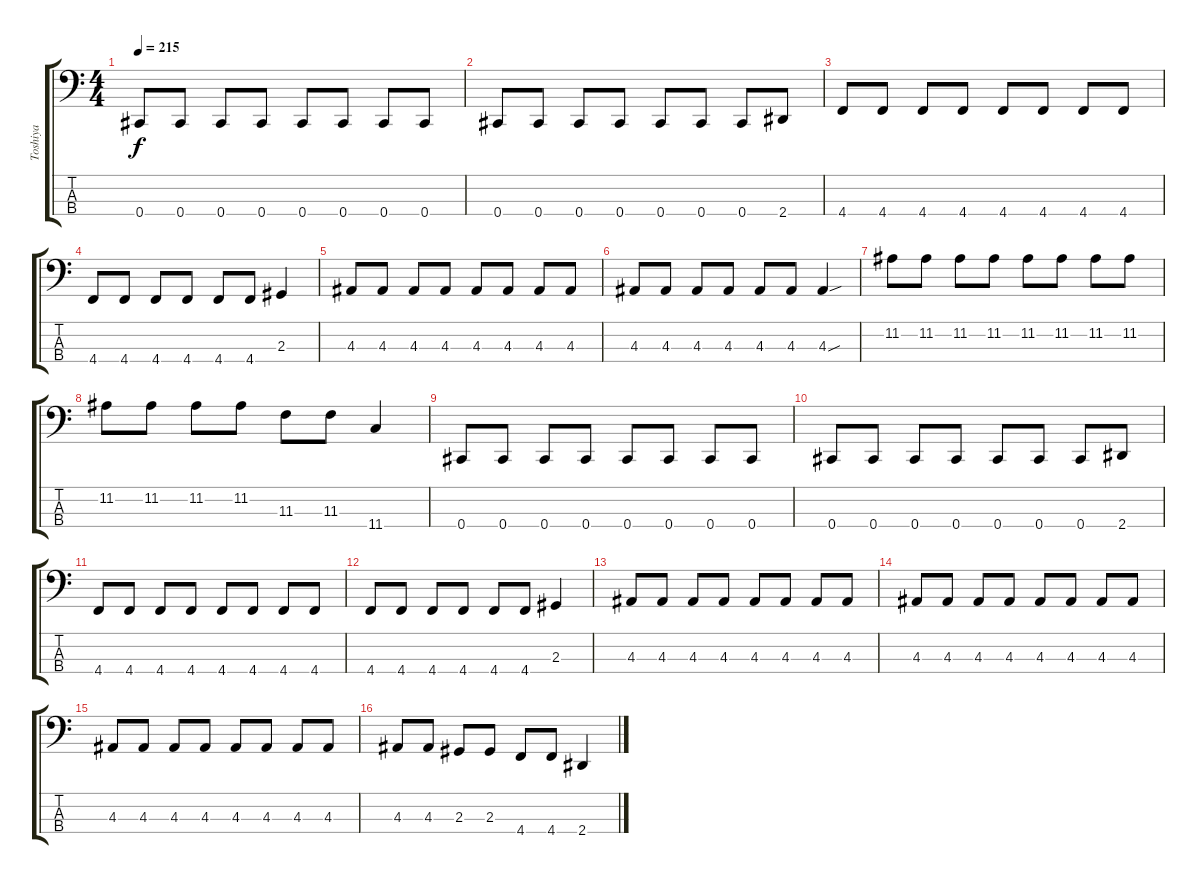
\track ("Toshiya" "Toshiya") {instrument electricbasspick}
\staff {score tabs}
\tuning (E2 B1 Gb1 Db1) {hide}
\ts (4 4)
\tempo 215
\clef f4
\ks aminor
0.4.8{dy f} 0.4.8 0.4.8 0.4.8 0.4.8 0.4.8 0.4.8 0.4.8 |
0.4.8 0.4.8 0.4.8 0.4.8 0.4.8 0.4.8 0.4.8 2.4.8 |
4.4.8 4.4.8 4.4.8 4.4.8 4.4.8 4.4.8 4.4.8 4.4.8 |
4.4.8 4.4.8 4.4.8 4.4.8 4.4.8 4.4.8 2.3.4 |
4.3.8 4.3.8 4.3.8 4.3.8 4.3.8 4.3.8 4.3.8 4.3.8 |
4.3.8 4.3.8 4.3.8 4.3.8 4.3.8 4.3.8 4.3{sou}.4 |
11.2.8 11.2.8 11.2.8 11.2.8 11.2.8 11.2.8 11.2.8 11.2.8 |
11.2.8 11.2.8 11.2.8 11.2.8 11.3.8 11.3.8 11.4.4 |
0.4.8 0.4.8 0.4.8 0.4.8 0.4.8 0.4.8 0.4.8 0.4.8 |
0.4.8 0.4.8 0.4.8 0.4.8 0.4.8 0.4.8 0.4.8 2.4.8 |
4.4.8 4.4.8 4.4.8 4.4.8 4.4.8 4.4.8 4.4.8 4.4.8 |
4.4.8 4.4.8 4.4.8 4.4.8 4.4.8 4.4.8 2.3.4 |
4.3.8 4.3.8 4.3.8 4.3.8 4.3.8 4.3.8 4.3.8 4.3.8 |
4.3.8 4.3.8 4.3.8 4.3.8 4.3.8 4.3.8 4.3.8 4.3.8 |
4.3.8 4.3.8 4.3.8 4.3.8 4.3.8 4.3.8 4.3.8 4.3.8 |
4.3.8 4.3.8 2.3.8 2.3.8 4.4.8 4.4.8 2.4.4
